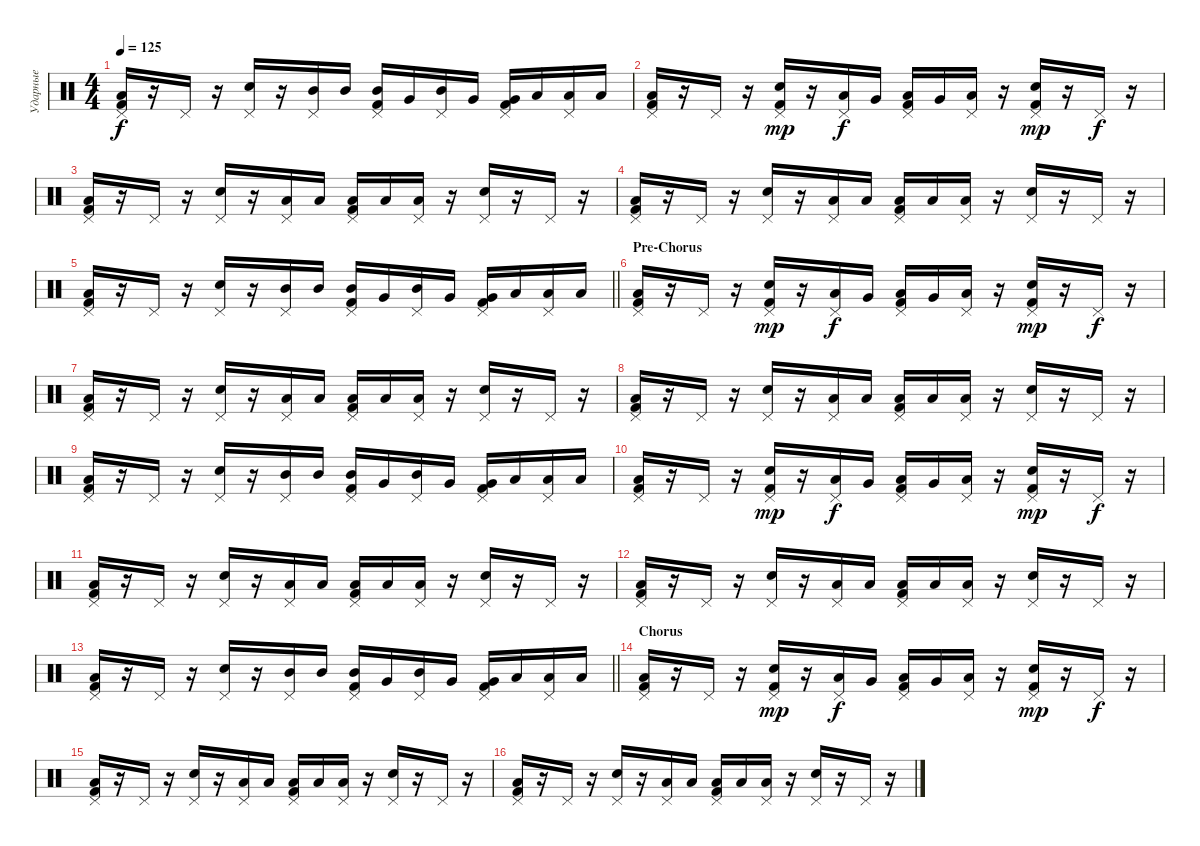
\track ("Ударные" "Ударные") {instrument percussion}
\staff {score}
\articulation defaults
\ts (4 4)
\tempo 125
\clef neutral
\ks c
("Low Floor Tom (hit)" "Pedal Hi-Hat (hit)" "Kick (hit) 2").16{dy f} r.16 "Pedal Hi-Hat (hit)".16 r.16 ("Electric Snare (hit)" "Pedal Hi-Hat (hit)").16 r.16 ("Mid Tom (hit)" "Pedal Hi-Hat (hit)").16 "Mid Tom (hit)".16 ("Mid Tom (hit)" "Pedal Hi-Hat (hit)" "Kick (hit) 2").16 "Very Low Tom (hit)".16 ("Mid Tom (hit)" "Pedal Hi-Hat (hit)").16 "Very Low Tom (hit)".16 ("Very Low Tom (hit)" "Pedal Hi-Hat (hit)" "Kick (hit) 2").16 "Low Floor Tom (hit)".16 ("Low Floor Tom (hit)" "Pedal Hi-Hat (hit)").16 "Low Floor Tom (hit)".16 |
("Low Floor Tom (hit)" "Pedal Hi-Hat (hit)" "Kick (hit) 2").16 r.16 "Pedal Hi-Hat (hit)".16 r.16 ("Electric Snare (hit)" "Pedal Hi-Hat (hit)" "Kick (hit) 2").16{dy mp} r.16 ("Low Floor Tom (hit)" "Pedal Hi-Hat (hit)").16{dy f} "Very Low Tom (hit)".16 ("Low Floor Tom (hit)" "Pedal Hi-Hat (hit)" "Kick (hit) 2").16 "Very Low Tom (hit)".16 ("Low Floor Tom (hit)" "Pedal Hi-Hat (hit)").16 r.16 ("Electric Snare (hit)" "Pedal Hi-Hat (hit)" "Kick (hit) 2").16{dy mp} r.16 "Pedal Hi-Hat (hit)".16{dy f} r.16 |
("Low Floor Tom (hit)" "Pedal Hi-Hat (hit)" "Kick (hit) 2").16 r.16 "Pedal Hi-Hat (hit)".16 r.16 ("Electric Snare (hit)" "Pedal Hi-Hat (hit)").16 r.16 ("Low Floor Tom (hit)" "Pedal Hi-Hat (hit)").16 "Low Floor Tom (hit)".16 ("Low Floor Tom (hit)" "Pedal Hi-Hat (hit)" "Kick (hit) 2").16 "Low Floor Tom (hit)".16 ("Low Floor Tom (hit)" "Pedal Hi-Hat (hit)").16 r.16 ("Electric Snare (hit)" "Pedal Hi-Hat (hit)").16 r.16 "Pedal Hi-Hat (hit)".16 r.16 |
("Low Floor Tom (hit)" "Pedal Hi-Hat (hit)" "Kick (hit) 2").16 r.16 "Pedal Hi-Hat (hit)".16 r.16 ("Electric Snare (hit)" "Pedal Hi-Hat (hit)").16 r.16 ("Low Floor Tom (hit)" "Pedal Hi-Hat (hit)").16 "Low Floor Tom (hit)".16 ("Low Floor Tom (hit)" "Pedal Hi-Hat (hit)" "Kick (hit) 2").16 "Low Floor Tom (hit)".16 ("Low Floor Tom (hit)" "Pedal Hi-Hat (hit)").16 r.16 ("Electric Snare (hit)" "Pedal Hi-Hat (hit)").16 r.16 "Pedal Hi-Hat (hit)".16 r.16 |
\barLineRight lightlight
("Low Floor Tom (hit)" "Pedal Hi-Hat (hit)" "Kick (hit) 2").16 r.16 "Pedal Hi-Hat (hit)".16 r.16 ("Electric Snare (hit)" "Pedal Hi-Hat (hit)").16 r.16 ("Mid Tom (hit)" "Pedal Hi-Hat (hit)").16 "Mid Tom (hit)".16 ("Mid Tom (hit)" "Pedal Hi-Hat (hit)" "Kick (hit) 2").16 "Very Low Tom (hit)".16 ("Mid Tom (hit)" "Pedal Hi-Hat (hit)").16 "Very Low Tom (hit)".16 ("Very Low Tom (hit)" "Pedal Hi-Hat (hit)" "Kick (hit) 2").16 "Low Floor Tom (hit)".16 ("Low Floor Tom (hit)" "Pedal Hi-Hat (hit)").16 "Low Floor Tom (hit)".16 |
\section ("" "Pre-Chorus")
("Low Floor Tom (hit)" "Pedal Hi-Hat (hit)" "Kick (hit) 2").16 r.16 "Pedal Hi-Hat (hit)".16 r.16 ("Electric Snare (hit)" "Pedal Hi-Hat (hit)" "Kick (hit) 2").16{dy mp} r.16 ("Low Floor Tom (hit)" "Pedal Hi-Hat (hit)").16{dy f} "Very Low Tom (hit)".16 ("Low Floor Tom (hit)" "Pedal Hi-Hat (hit)" "Kick (hit) 2").16 "Very Low Tom (hit)".16 ("Low Floor Tom (hit)" "Pedal Hi-Hat (hit)").16 r.16 ("Electric Snare (hit)" "Pedal Hi-Hat (hit)" "Kick (hit) 2").16{dy mp} r.16 "Pedal Hi-Hat (hit)".16{dy f} r.16 |
("Low Floor Tom (hit)" "Pedal Hi-Hat (hit)" "Kick (hit) 2").16 r.16 "Pedal Hi-Hat (hit)".16 r.16 ("Electric Snare (hit)" "Pedal Hi-Hat (hit)").16 r.16 ("Low Floor Tom (hit)" "Pedal Hi-Hat (hit)").16 "Low Floor Tom (hit)".16 ("Low Floor Tom (hit)" "Pedal Hi-Hat (hit)" "Kick (hit) 2").16 "Low Floor Tom (hit)".16 ("Low Floor Tom (hit)" "Pedal Hi-Hat (hit)").16 r.16 ("Electric Snare (hit)" "Pedal Hi-Hat (hit)").16 r.16 "Pedal Hi-Hat (hit)".16 r.16 |
("Low Floor Tom (hit)" "Pedal Hi-Hat (hit)" "Kick (hit) 2").16 r.16 "Pedal Hi-Hat (hit)".16 r.16 ("Electric Snare (hit)" "Pedal Hi-Hat (hit)").16 r.16 ("Low Floor Tom (hit)" "Pedal Hi-Hat (hit)").16 "Low Floor Tom (hit)".16 ("Low Floor Tom (hit)" "Pedal Hi-Hat (hit)" "Kick (hit) 2").16 "Low Floor Tom (hit)".16 ("Low Floor Tom (hit)" "Pedal Hi-Hat (hit)").16 r.16 ("Electric Snare (hit)" "Pedal Hi-Hat (hit)").16 r.16 "Pedal Hi-Hat (hit)".16 r.16 |
("Low Floor Tom (hit)" "Pedal Hi-Hat (hit)" "Kick (hit) 2").16 r.16 "Pedal Hi-Hat (hit)".16 r.16 ("Electric Snare (hit)" "Pedal Hi-Hat (hit)").16 r.16 ("Mid Tom (hit)" "Pedal Hi-Hat (hit)").16 "Mid Tom (hit)".16 ("Mid Tom (hit)" "Pedal Hi-Hat (hit)" "Kick (hit) 2").16 "Very Low Tom (hit)".16 ("Mid Tom (hit)" "Pedal Hi-Hat (hit)").16 "Very Low Tom (hit)".16 ("Very Low Tom (hit)" "Pedal Hi-Hat (hit)" "Kick (hit) 2").16 "Low Floor Tom (hit)".16 ("Low Floor Tom (hit)" "Pedal Hi-Hat (hit)").16 "Low Floor Tom (hit)".16 |
("Low Floor Tom (hit)" "Pedal Hi-Hat (hit)" "Kick (hit) 2").16 r.16 "Pedal Hi-Hat (hit)".16 r.16 ("Electric Snare (hit)" "Pedal Hi-Hat (hit)" "Kick (hit) 2").16{dy mp} r.16 ("Low Floor Tom (hit)" "Pedal Hi-Hat (hit)").16{dy f} "Very Low Tom (hit)".16 ("Low Floor Tom (hit)" "Pedal Hi-Hat (hit)" "Kick (hit) 2").16 "Very Low Tom (hit)".16 ("Low Floor Tom (hit)" "Pedal Hi-Hat (hit)").16 r.16 ("Electric Snare (hit)" "Pedal Hi-Hat (hit)" "Kick (hit) 2").16{dy mp} r.16 "Pedal Hi-Hat (hit)".16{dy f} r.16 |
("Low Floor Tom (hit)" "Pedal Hi-Hat (hit)" "Kick (hit) 2").16 r.16 "Pedal Hi-Hat (hit)".16 r.16 ("Electric Snare (hit)" "Pedal Hi-Hat (hit)").16 r.16 ("Low Floor Tom (hit)" "Pedal Hi-Hat (hit)").16 "Low Floor Tom (hit)".16 ("Low Floor Tom (hit)" "Pedal Hi-Hat (hit)" "Kick (hit) 2").16 "Low Floor Tom (hit)".16 ("Low Floor Tom (hit)" "Pedal Hi-Hat (hit)").16 r.16 ("Electric Snare (hit)" "Pedal Hi-Hat (hit)").16 r.16 "Pedal Hi-Hat (hit)".16 r.16 |
("Low Floor Tom (hit)" "Pedal Hi-Hat (hit)" "Kick (hit) 2").16 r.16 "Pedal Hi-Hat (hit)".16 r.16 ("Electric Snare (hit)" "Pedal Hi-Hat (hit)").16 r.16 ("Low Floor Tom (hit)" "Pedal Hi-Hat (hit)").16 "Low Floor Tom (hit)".16 ("Low Floor Tom (hit)" "Pedal Hi-Hat (hit)" "Kick (hit) 2").16 "Low Floor Tom (hit)".16 ("Low Floor Tom (hit)" "Pedal Hi-Hat (hit)").16 r.16 ("Electric Snare (hit)" "Pedal Hi-Hat (hit)").16 r.16 "Pedal Hi-Hat (hit)".16 r.16 |
\barLineRight lightlight
("Low Floor Tom (hit)" "Pedal Hi-Hat (hit)" "Kick (hit) 2").16 r.16 "Pedal Hi-Hat (hit)".16 r.16 ("Electric Snare (hit)" "Pedal Hi-Hat (hit)").16 r.16 ("Mid Tom (hit)" "Pedal Hi-Hat (hit)").16 "Mid Tom (hit)".16 ("Mid Tom (hit)" "Pedal Hi-Hat (hit)" "Kick (hit) 2").16 "Very Low Tom (hit)".16 ("Mid Tom (hit)" "Pedal Hi-Hat (hit)").16 "Very Low Tom (hit)".16 ("Very Low Tom (hit)" "Pedal Hi-Hat (hit)" "Kick (hit) 2").16 "Low Floor Tom (hit)".16 ("Low Floor Tom (hit)" "Pedal Hi-Hat (hit)").16 "Low Floor Tom (hit)".16 |
\section ("" "Chorus")
("Low Floor Tom (hit)" "Pedal Hi-Hat (hit)" "Kick (hit) 2").16 r.16 "Pedal Hi-Hat (hit)".16 r.16 ("Electric Snare (hit)" "Pedal Hi-Hat (hit)" "Kick (hit) 2").16{dy mp} r.16 ("Low Floor Tom (hit)" "Pedal Hi-Hat (hit)").16{dy f} "Very Low Tom (hit)".16 ("Low Floor Tom (hit)" "Pedal Hi-Hat (hit)" "Kick (hit) 2").16 "Very Low Tom (hit)".16 ("Low Floor Tom (hit)" "Pedal Hi-Hat (hit)").16 r.16 ("Electric Snare (hit)" "Pedal Hi-Hat (hit)" "Kick (hit) 2").16{dy mp} r.16 "Pedal Hi-Hat (hit)".16{dy f} r.16 |
("Low Floor Tom (hit)" "Pedal Hi-Hat (hit)" "Kick (hit) 2").16 r.16 "Pedal Hi-Hat (hit)".16 r.16 ("Electric Snare (hit)" "Pedal Hi-Hat (hit)").16 r.16 ("Low Floor Tom (hit)" "Pedal Hi-Hat (hit)").16 "Low Floor Tom (hit)".16 ("Low Floor Tom (hit)" "Pedal Hi-Hat (hit)" "Kick (hit) 2").16 "Low Floor Tom (hit)".16 ("Low Floor Tom (hit)" "Pedal Hi-Hat (hit)").16 r.16 ("Electric Snare (hit)" "Pedal Hi-Hat (hit)").16 r.16 "Pedal Hi-Hat (hit)".16 r.16 |
("Low Floor Tom (hit)" "Pedal Hi-Hat (hit)" "Kick (hit) 2").16 r.16 "Pedal Hi-Hat (hit)".16 r.16 ("Electric Snare (hit)" "Pedal Hi-Hat (hit)").16 r.16 ("Low Floor Tom (hit)" "Pedal Hi-Hat (hit)").16 "Low Floor Tom (hit)".16 ("Low Floor Tom (hit)" "Pedal Hi-Hat (hit)" "Kick (hit) 2").16 "Low Floor Tom (hit)".16 ("Low Floor Tom (hit)" "Pedal Hi-Hat (hit)").16 r.16 ("Electric Snare (hit)" "Pedal Hi-Hat (hit)").16 r.16 "Pedal Hi-Hat (hit)".16 r.16
